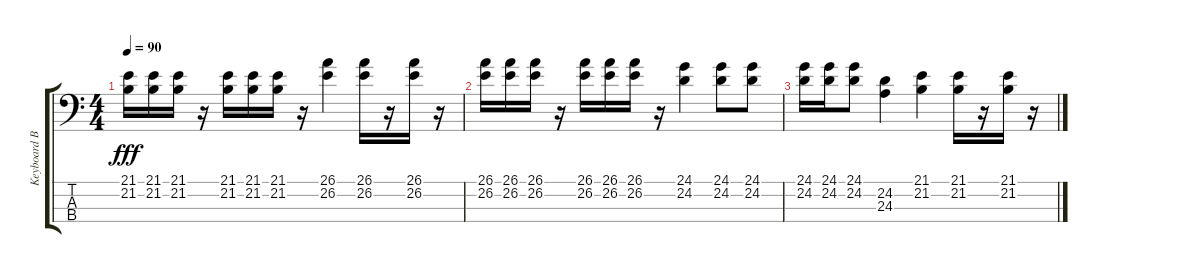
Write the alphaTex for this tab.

\track ("Keyboard Bass" "Keyboard B") {instrument stringensemble1}
\staff {score tabs}
\tuning (G2 D2 A1 E1) {hide}
\ts (4 4)
\tempo 90
\clef f4
\ks c
(21.1 21.2).16{dy fff} (21.1 21.2).16 (21.1 21.2).16 r.16 (21.1 21.2).16 (21.1 21.2).16 (21.1 21.2).16 r.16 (26.1 26.2).4 (26.1 26.2).16 r.16 (26.1 26.2).16 r.16 |
(26.1 26.2).16 (26.1 26.2).16 (26.1 26.2).16 r.16 (26.1 26.2).16 (26.1 26.2).16 (26.1 26.2).16 r.16 (24.1 24.2).4 (24.1 24.2).8 (24.1 24.2).8 |
(24.1 24.2).16 (24.1 24.2).16 (24.1 24.2).8 (24.2 24.3).4 (21.1 21.2).4 (21.1 21.2).16 r.16 (21.1 21.2).16 r.16
